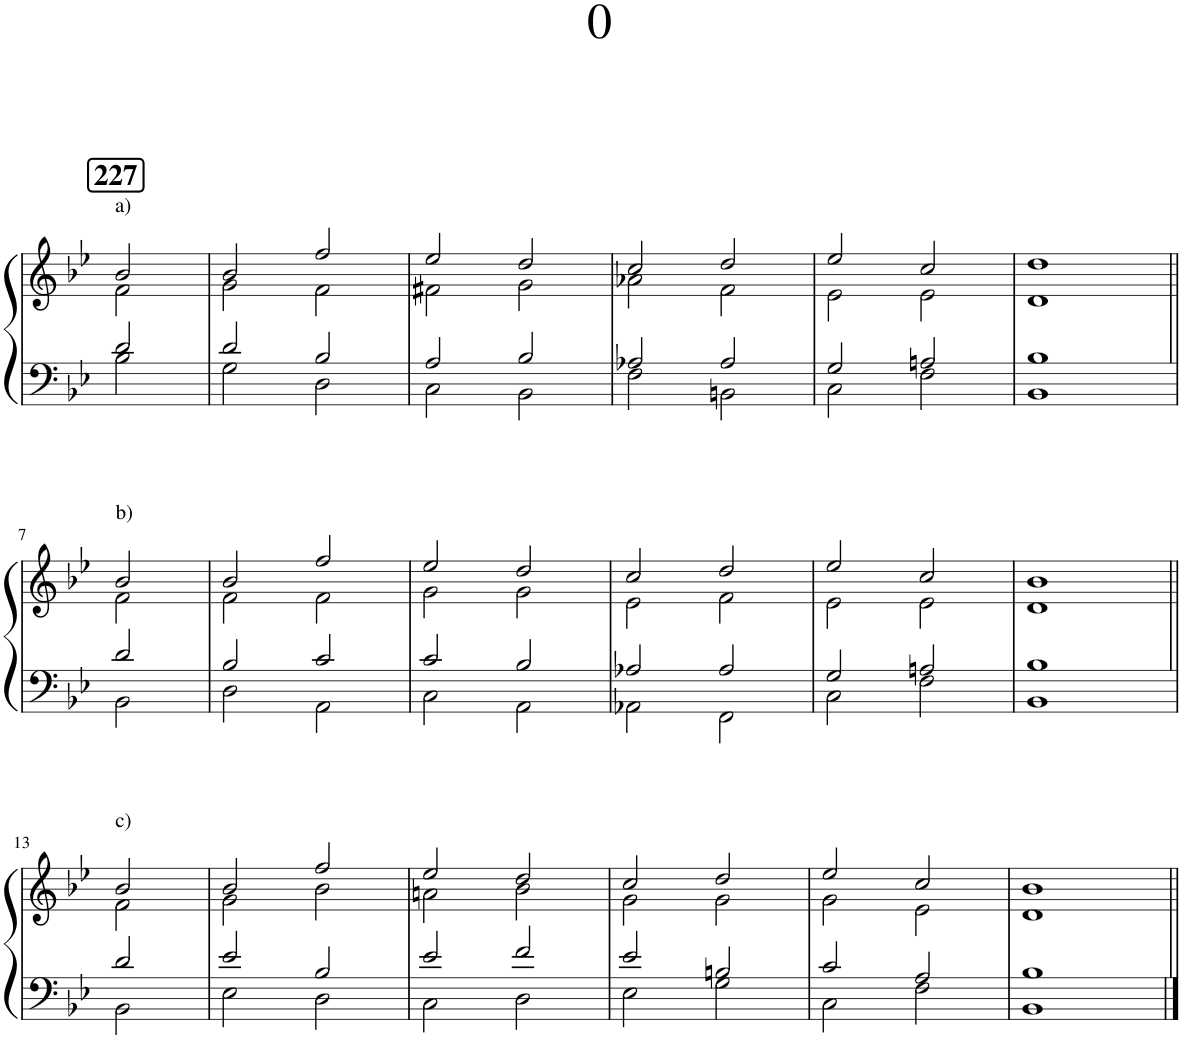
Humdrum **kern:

**kern	**kern
*part1	*part1
*staff2	*staff1
*I"Piano	*
*I'Pno.	*
*clefF4	*clefG2
*k[b-e-]	*k[b-e-]
*M2/4	*M2/4
!!LO:REH:place=s1:a:B:cj:fs=14:t=227
=1	=1
*^	*^
!	!	!LO:TX:a:t=a)	!
2d/	2B-\	2b-/	2f\
=2	=2	=2	=2
*M4/4	*	*M4/4	*
2d/	2G\	2b-/	2g\
2B-/	2D\	2ff/	2f\
=3	=3	=3	=3
2A/	2C\	2ee-/	2f#X\
2B-/	2BB-\	2dd/	2g\
=4	=4	=4	=4
2A-X/	2F\	2cc/	2a-X\
2A-/	2BBn\	2dd/	2f\
=5	=5	=5	=5
2G/	2C\	2ee-/	2e-\
2An/	2F\	2cc/	2e-\
=6	=6	=6	=6
1B-	1BB-	1dd	1d
!!LO:LB:g=z	!!
=7||	=7||	=7||	=7||
*M2/4	*	*M2/4	*
!	!	!LO:TX:a:t=b)	!
2d/	2BB-\	2b-/	2f\
=8	=8	=8	=8
*M4/4	*	*M4/4	*
2B-/	2D\	2b-/	2f\
2c/	2AA\	2ff/	2f\
=9	=9	=9	=9
2c/	2C\	2ee-/	2g\
2B-/	2AA\	2dd/	2g\
=10	=10	=10	=10
2A-X/	2AA-X\	2cc/	2e-\
2A-/	2FF\	2dd/	2f\
=11	=11	=11	=11
2G/	2C\	2ee-/	2e-\
2An/	2F\	2cc/	2e-\
=12	=12	=12	=12
1B-	1BB-	1b-	1d
!!LO:LB:g=z	!!
=13||	=13||	=13||	=13||
*M2/4	*	*M2/4	*
!	!	!LO:TX:a:t=c)	!
2d/	2BB-\	2b-/	2f\
=14	=14	=14	=14
*M4/4	*	*M4/4	*
2e-/	2E-\	2b-/	2g\
2B-/	2D\	2ff/	2b-\
=15	=15	=15	=15
2e-/	2C\	2ee-/	2an\
2f/	2D\	2dd/	2b-\
=16	=16	=16	=16
2e-/	2E-\	2cc/	2g\
2Bn/	2G\	2dd/	2g\
=17	=17	=17	=17
2c/	2C\	2ee-/	2g\
2A/	2F\	2cc/	2e-\
=18	=18	=18	=18
1B-	1BB-	1b-	1d
*v	*v	*	*
*	*v	*v
=||	=||
*-	*-
